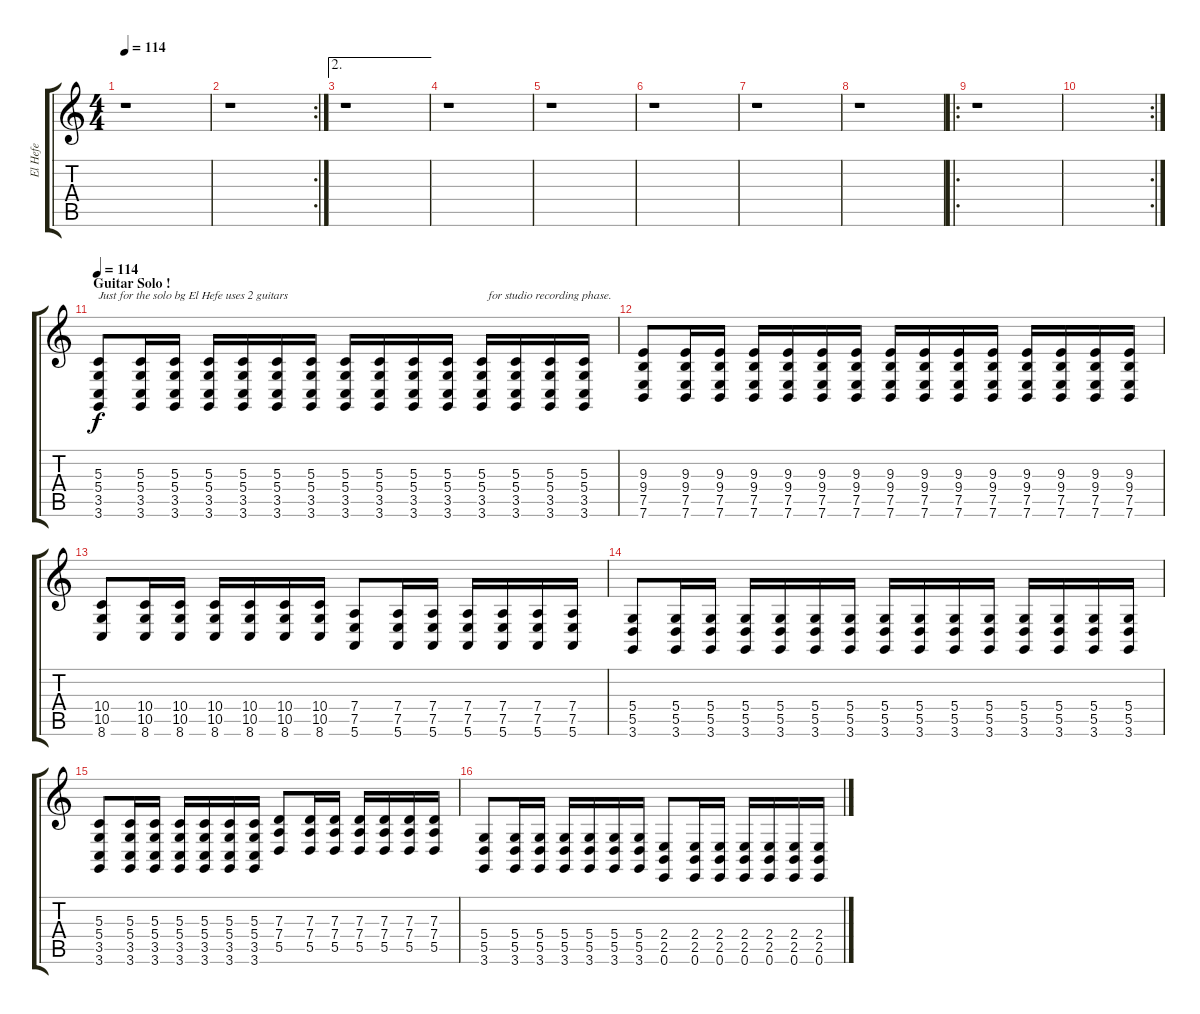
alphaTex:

\track ("El Hefe" "El Hefe") {instrument trombone}
\staff {score tabs}
\tuning (E4 B3 G3 D3 A2 E2) {hide}
\ts (4 4)
\tempo 114
\clef g2
\ks c
r.1{dy f} |
\rc 2
r.1 |
\ae 2
r.1 |
r.1 |
r.1 |
r.1 |
r.1 |
r.1 |
\ro
r.1 |
\rc 2
|
\section ("" "Guitar Solo !")
\tempo 114
(5.3 5.4 3.5 3.6).8{txt "Just for the solo bg El Hefe uses 2 guitars" volume 11 balance 3 instrument overdrivenguitar} (5.3 5.4 3.5 3.6).16 (5.3 5.4 3.5 3.6).16 (5.3 5.4 3.5 3.6).16 (5.3 5.4 3.5 3.6).16 (5.3 5.4 3.5 3.6).16 (5.3 5.4 3.5 3.6).16 (5.3 5.4 3.5 3.6).16 (5.3 5.4 3.5 3.6).16 (5.3 5.4 3.5 3.6).16 (5.3 5.4 3.5 3.6).16 (5.3 5.4 3.5 3.6).16{txt "  for studio recording phase."} (5.3 5.4 3.5 3.6).16 (5.3 5.4 3.5 3.6).16 (5.3 5.4 3.5 3.6).16 |
(9.3 9.4 7.5 7.6).8 (9.3 9.4 7.5 7.6).16 (9.3 9.4 7.5 7.6).16 (9.3 9.4 7.5 7.6).16 (9.3 9.4 7.5 7.6).16 (9.3 9.4 7.5 7.6).16 (9.3 9.4 7.5 7.6).16 (9.3 9.4 7.5 7.6).16 (9.3 9.4 7.5 7.6).16 (9.3 9.4 7.5 7.6).16 (9.3 9.4 7.5 7.6).16 (9.3 9.4 7.5 7.6).16 (9.3 9.4 7.5 7.6).16 (9.3 9.4 7.5 7.6).16 (9.3 9.4 7.5 7.6).16 |
(10.4 10.5 8.6).8 (10.4 10.5 8.6).16 (10.4 10.5 8.6).16 (10.4 10.5 8.6).16 (10.4 10.5 8.6).16 (10.4 10.5 8.6).16 (10.4 10.5 8.6).16 (7.4 7.5 5.6).8 (7.4 7.5 5.6).16 (7.4 7.5 5.6).16 (7.4 7.5 5.6).16 (7.4 7.5 5.6).16 (7.4 7.5 5.6).16 (7.4 7.5 5.6).16 |
(5.4 5.5 3.6).8 (5.4 5.5 3.6).16 (5.4 5.5 3.6).16 (5.4 5.5 3.6).16 (5.4 5.5 3.6).16 (5.4 5.5 3.6).16 (5.4 5.5 3.6).16 (5.4 5.5 3.6).16 (5.4 5.5 3.6).16 (5.4 5.5 3.6).16 (5.4 5.5 3.6).16 (5.4 5.5 3.6).16 (5.4 5.5 3.6).16 (5.4 5.5 3.6).16 (5.4 5.5 3.6).16 |
(5.3 5.4 3.5 3.6).8{volume 14 balance 3 instrument overdrivenguitar} (5.3 5.4 3.5 3.6).16 (5.3 5.4 3.5 3.6).16 (5.3 5.4 3.5 3.6).16 (5.3 5.4 3.5 3.6).16 (5.3 5.4 3.5 3.6).16 (5.3 5.4 3.5 3.6).16 (7.3 7.4 5.5).8 (7.3 7.4 5.5).16 (7.3 7.4 5.5).16 (7.3 7.4 5.5).16 (7.3 7.4 5.5).16 (7.3 7.4 5.5).16 (7.3 7.4 5.5).16 |
(5.4 5.5 3.6).8 (5.4 5.5 3.6).16 (5.4 5.5 3.6).16 (5.4 5.5 3.6).16 (5.4 5.5 3.6).16 (5.4 5.5 3.6).16 (5.4 5.5 3.6).16 (2.4 2.5 0.6).8 (2.4 2.5 0.6).16 (2.4 2.5 0.6).16 (2.4 2.5 0.6).16 (2.4 2.5 0.6).16 (2.4 2.5 0.6).16 (2.4 2.5 0.6).16
